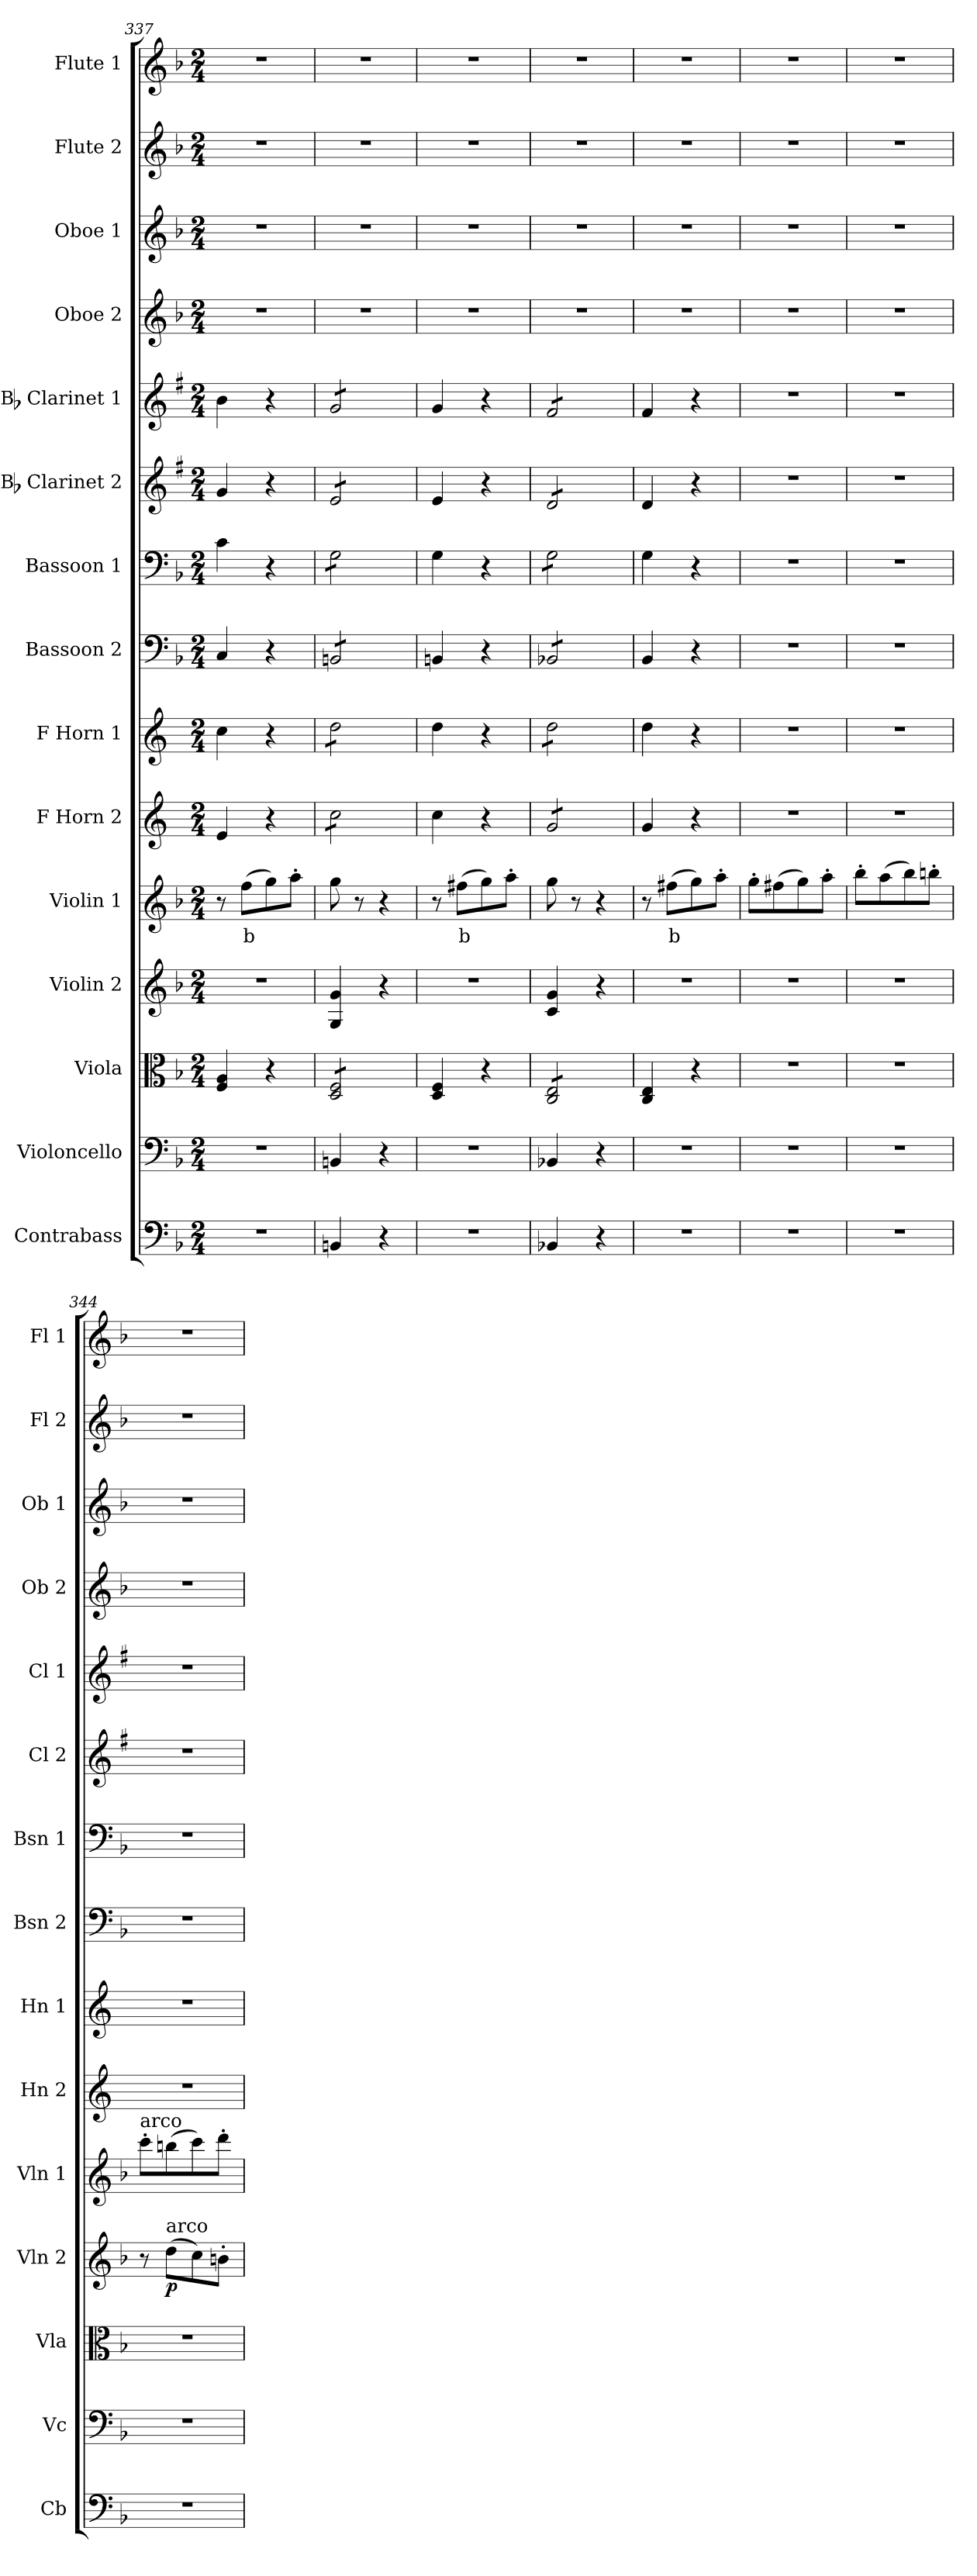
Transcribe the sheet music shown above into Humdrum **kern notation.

**kern	**kern	**kern	**kern	**dynam	**kern	**text	**kern	**kern	**kern	**kern	**kern	**kern	**kern	**kern	**kern	**kern
*part15	*part14	*part13	*part12	*part12	*part11	*part11	*part10	*part9	*part8	*part7	*part6	*part5	*part4	*part3	*part2	*part1
*staff15	*staff14	*staff13	*staff12	*staff12	*staff11	*staff11	*staff10	*staff9	*staff8	*staff7	*staff6	*staff5	*staff4	*staff3	*staff2	*staff1
*I"Contrabass	*I"Violoncello	*I"Viola	*I"Violin 2	*	*I"Violin 1	*	*I"F Horn 2	*I"F Horn 1	*I"Bassoon 2	*I"Bassoon 1	*I"Bb Clarinet 2	*I"Bb Clarinet 1	*I"Oboe 2	*I"Oboe 1	*I"Flute 2	*I"Flute 1
*I'Cb	*I'Vc	*I'Vla	*I'Vln 2	*	*I'Vln 1	*	*I'Hn 2	*I'Hn 1	*I'Bsn 2	*I'Bsn 1	*I'Cl 2	*I'Cl 1	*I'Ob 2	*I'Ob 1	*I'Fl 2	*I'Fl 1
!!LO:PB:g=z
*clefF4	*clefF4	*clefC3	*clefG2	*	*clefG2	*	*clefG2	*clefG2	*clefF4	*clefF4	*clefG2	*clefG2	*clefG2	*clefG2	*clefG2	*clefG2
*ITrd7c12	*	*	*	*	*	*	*ITrd4c7	*ITrd4c7	*	*	*ITrd1c2	*ITrd1c2	*	*	*	*
*k[b-]	*k[b-]	*k[b-]	*k[b-]	*	*k[b-]	*	*k[b-]	*k[b-]	*k[b-]	*k[b-]	*k[b-]	*k[b-]	*k[b-]	*k[b-]	*k[b-]	*k[b-]
*M2/4	*M2/4	*M2/4	*M2/4	*	*M2/4	*	*M2/4	*M2/4	*M2/4	*M2/4	*M2/4	*M2/4	*M2/4	*M2/4	*M2/4	*M2/4
=337	=337	=337	=337	=337	=337	=337	=337	=337	=337	=337	=337	=337	=337	=337	=337	=337
2r	2r	4F/ 4A/	2r	.	8r	.	4A/	4f\	4C/	4c\	4f/	4a\	2r	2r	2r	2r
!	!	!	!	!	!	!LO:LY:b:color=#FF0000	!	!	!	!	!	!	!	!	!	!
.	.	.	.	.	(8ff\L	b	.	.	.	.	.	.	.	.	.	.
.	.	4r	.	.	8gg\)	.	4r	4r	4r	4r	4r	4r	.	.	.	.
.	.	.	.	.	8aa'\J	.	.	.	.	.	.	.	.	.	.	.
=338	=338	=338	=338	=338	=338	=338	=338	=338	=338	=338	=338	=338	=338	=338	=338	=338
*	*	*tremolo	*	*	*	*	*	*	*	*	*	*	*	*	*	*
*	*	*	*	*	*	*	*tremolo	*	*	*	*	*	*	*	*	*
*	*	*	*	*	*	*	*	*tremolo	*	*	*	*	*	*	*	*
*	*	*	*	*	*	*	*	*	*tremolo	*	*	*	*	*	*	*
*	*	*	*	*	*	*	*	*	*	*tremolo	*	*	*	*	*	*
*	*	*	*	*	*	*	*	*	*	*	*tremolo	*	*	*	*	*
*	*	*	*	*	*	*	*	*	*	*	*	*tremolo	*	*	*	*
4BBBn/	4BBn/	12D/ 12F/L	4G/ 4g/	.	8gg\	.	12f\L	12g\L	12BBn/L	12G\L	12d/L	12f/L	2r	2r	2r	2r
.	.	12D/ 12F/	.	.	.	.	12f\	12g\	12BBn/	12G\	12d/	12f/	.	.	.	.
.	.	.	.	.	8r	.	.	.	.	.	.	.	.	.	.	.
.	.	12D/ 12F/	.	.	.	.	12f\	12g\	12BBn/	12G\	12d/	12f/	.	.	.	.
4r	4r	12D/ 12F/	4r	.	4r	.	12f\	12g\	12BBn/	12G\	12d/	12f/	.	.	.	.
.	.	12D/ 12F/	.	.	.	.	12f\	12g\	12BBn/	12G\	12d/	12f/	.	.	.	.
.	.	12D/ 12F/J	.	.	.	.	12f\J	12g\J	12BBn/J	12G\J	12d/J	12f/J	.	.	.	.
*	*	*	*	*	*	*	*	*	*	*	*	*Xtremolo	*	*	*	*
*	*	*	*	*	*	*	*	*	*	*	*Xtremolo	*	*	*	*	*
*	*	*	*	*	*	*	*	*	*	*Xtremolo	*	*	*	*	*	*
*	*	*	*	*	*	*	*	*	*Xtremolo	*	*	*	*	*	*	*
*	*	*	*	*	*	*	*	*Xtremolo	*	*	*	*	*	*	*	*
*	*	*	*	*	*	*	*Xtremolo	*	*	*	*	*	*	*	*	*
*	*	*Xtremolo	*	*	*	*	*	*	*	*	*	*	*	*	*	*
=339	=339	=339	=339	=339	=339	=339	=339	=339	=339	=339	=339	=339	=339	=339	=339	=339
2r	2r	4D/ 4F/	2r	.	8r	.	4f\	4g\	4BBn/	4G\	4d/	4f/	2r	2r	2r	2r
!	!	!	!	!	!	!LO:LY:b:color=#FF0000	!	!	!	!	!	!	!	!	!	!
.	.	.	.	.	(8ff#X\L	b	.	.	.	.	.	.	.	.	.	.
.	.	4r	.	.	8gg\)	.	4r	4r	4r	4r	4r	4r	.	.	.	.
.	.	.	.	.	8aa'\J	.	.	.	.	.	.	.	.	.	.	.
=340	=340	=340	=340	=340	=340	=340	=340	=340	=340	=340	=340	=340	=340	=340	=340	=340
*	*	*tremolo	*	*	*	*	*	*	*	*	*	*	*	*	*	*
*	*	*	*	*	*	*	*tremolo	*	*	*	*	*	*	*	*	*
*	*	*	*	*	*	*	*	*tremolo	*	*	*	*	*	*	*	*
*	*	*	*	*	*	*	*	*	*tremolo	*	*	*	*	*	*	*
*	*	*	*	*	*	*	*	*	*	*tremolo	*	*	*	*	*	*
*	*	*	*	*	*	*	*	*	*	*	*tremolo	*	*	*	*	*
*	*	*	*	*	*	*	*	*	*	*	*	*tremolo	*	*	*	*
4BBB-X/	4BB-X/	12C/ 12E/L	4c/ 4g/	.	8gg\	.	12c/L	12g\L	12BB-X/L	12G\L	12c/L	12e/L	2r	2r	2r	2r
.	.	12C/ 12E/	.	.	.	.	12c/	12g\	12BB-X/	12G\	12c/	12e/	.	.	.	.
.	.	.	.	.	8r	.	.	.	.	.	.	.	.	.	.	.
.	.	12C/ 12E/	.	.	.	.	12c/	12g\	12BB-X/	12G\	12c/	12e/	.	.	.	.
4r	4r	12C/ 12E/	4r	.	4r	.	12c/	12g\	12BB-X/	12G\	12c/	12e/	.	.	.	.
.	.	12C/ 12E/	.	.	.	.	12c/	12g\	12BB-X/	12G\	12c/	12e/	.	.	.	.
.	.	12C/ 12E/J	.	.	.	.	12c/J	12g\J	12BB-X/J	12G\J	12c/J	12e/J	.	.	.	.
*	*	*	*	*	*	*	*	*	*	*	*	*Xtremolo	*	*	*	*
*	*	*	*	*	*	*	*	*	*	*	*Xtremolo	*	*	*	*	*
*	*	*	*	*	*	*	*	*	*	*Xtremolo	*	*	*	*	*	*
*	*	*	*	*	*	*	*	*	*Xtremolo	*	*	*	*	*	*	*
*	*	*	*	*	*	*	*	*Xtremolo	*	*	*	*	*	*	*	*
*	*	*	*	*	*	*	*Xtremolo	*	*	*	*	*	*	*	*	*
*	*	*Xtremolo	*	*	*	*	*	*	*	*	*	*	*	*	*	*
=341	=341	=341	=341	=341	=341	=341	=341	=341	=341	=341	=341	=341	=341	=341	=341	=341
2r	2r	4C/ 4E/	2r	.	8r	.	4c/	4g\	4BB-/	4G\	4c/	4e/	2r	2r	2r	2r
!	!	!	!	!	!	!LO:LY:b:color=#FF0000	!	!	!	!	!	!	!	!	!	!
.	.	.	.	.	(8ff#X\L	b	.	.	.	.	.	.	.	.	.	.
.	.	4r	.	.	8gg\)	.	4r	4r	4r	4r	4r	4r	.	.	.	.
.	.	.	.	.	8aa'\J	.	.	.	.	.	.	.	.	.	.	.
=342	=342	=342	=342	=342	=342	=342	=342	=342	=342	=342	=342	=342	=342	=342	=342	=342
2r	2r	2r	2r	.	8gg'\L	.	2r	2r	2r	2r	2r	2r	2r	2r	2r	2r
.	.	.	.	.	(8ff#X\	.	.	.	.	.	.	.	.	.	.	.
.	.	.	.	.	8gg\)	.	.	.	.	.	.	.	.	.	.	.
.	.	.	.	.	8aa'\J	.	.	.	.	.	.	.	.	.	.	.
=343	=343	=343	=343	=343	=343	=343	=343	=343	=343	=343	=343	=343	=343	=343	=343	=343
2r	2r	2r	2r	.	8bb-'\L	.	2r	2r	2r	2r	2r	2r	2r	2r	2r	2r
.	.	.	.	.	(8aa\	.	.	.	.	.	.	.	.	.	.	.
.	.	.	.	.	8bb-\)	.	.	.	.	.	.	.	.	.	.	.
.	.	.	.	.	8bbn'\J	.	.	.	.	.	.	.	.	.	.	.
=344	=344	=344	=344	=344	=344	=344	=344	=344	=344	=344	=344	=344	=344	=344	=344	=344
!	!	!	!	!	!LO:TX:a:t=arco	!	!	!	!	!	!	!	!	!	!	!
2r	2r	2r	8r	.	8ccc'\L	.	2r	2r	2r	2r	2r	2r	2r	2r	2r	2r
!	!	!	!LO:TX:a:t=arco	!	!	!	!	!	!	!	!	!	!	!	!	!
!	!	!	!	!LO:DY:b	!	!	!	!	!	!	!	!	!	!	!	!
.	.	.	(8dd\L	p	(8bbn\	.	.	.	.	.	.	.	.	.	.	.
.	.	.	8cc\)	.	8ccc\)	.	.	.	.	.	.	.	.	.	.	.
.	.	.	8bn'\J	.	8ddd'\J	.	.	.	.	.	.	.	.	.	.	.
=	=	=	=	=	=	=	=	=	=	=	=	=	=	=	=	=
*-	*-	*-	*-	*-	*-	*-	*-	*-	*-	*-	*-	*-	*-	*-	*-	*-
